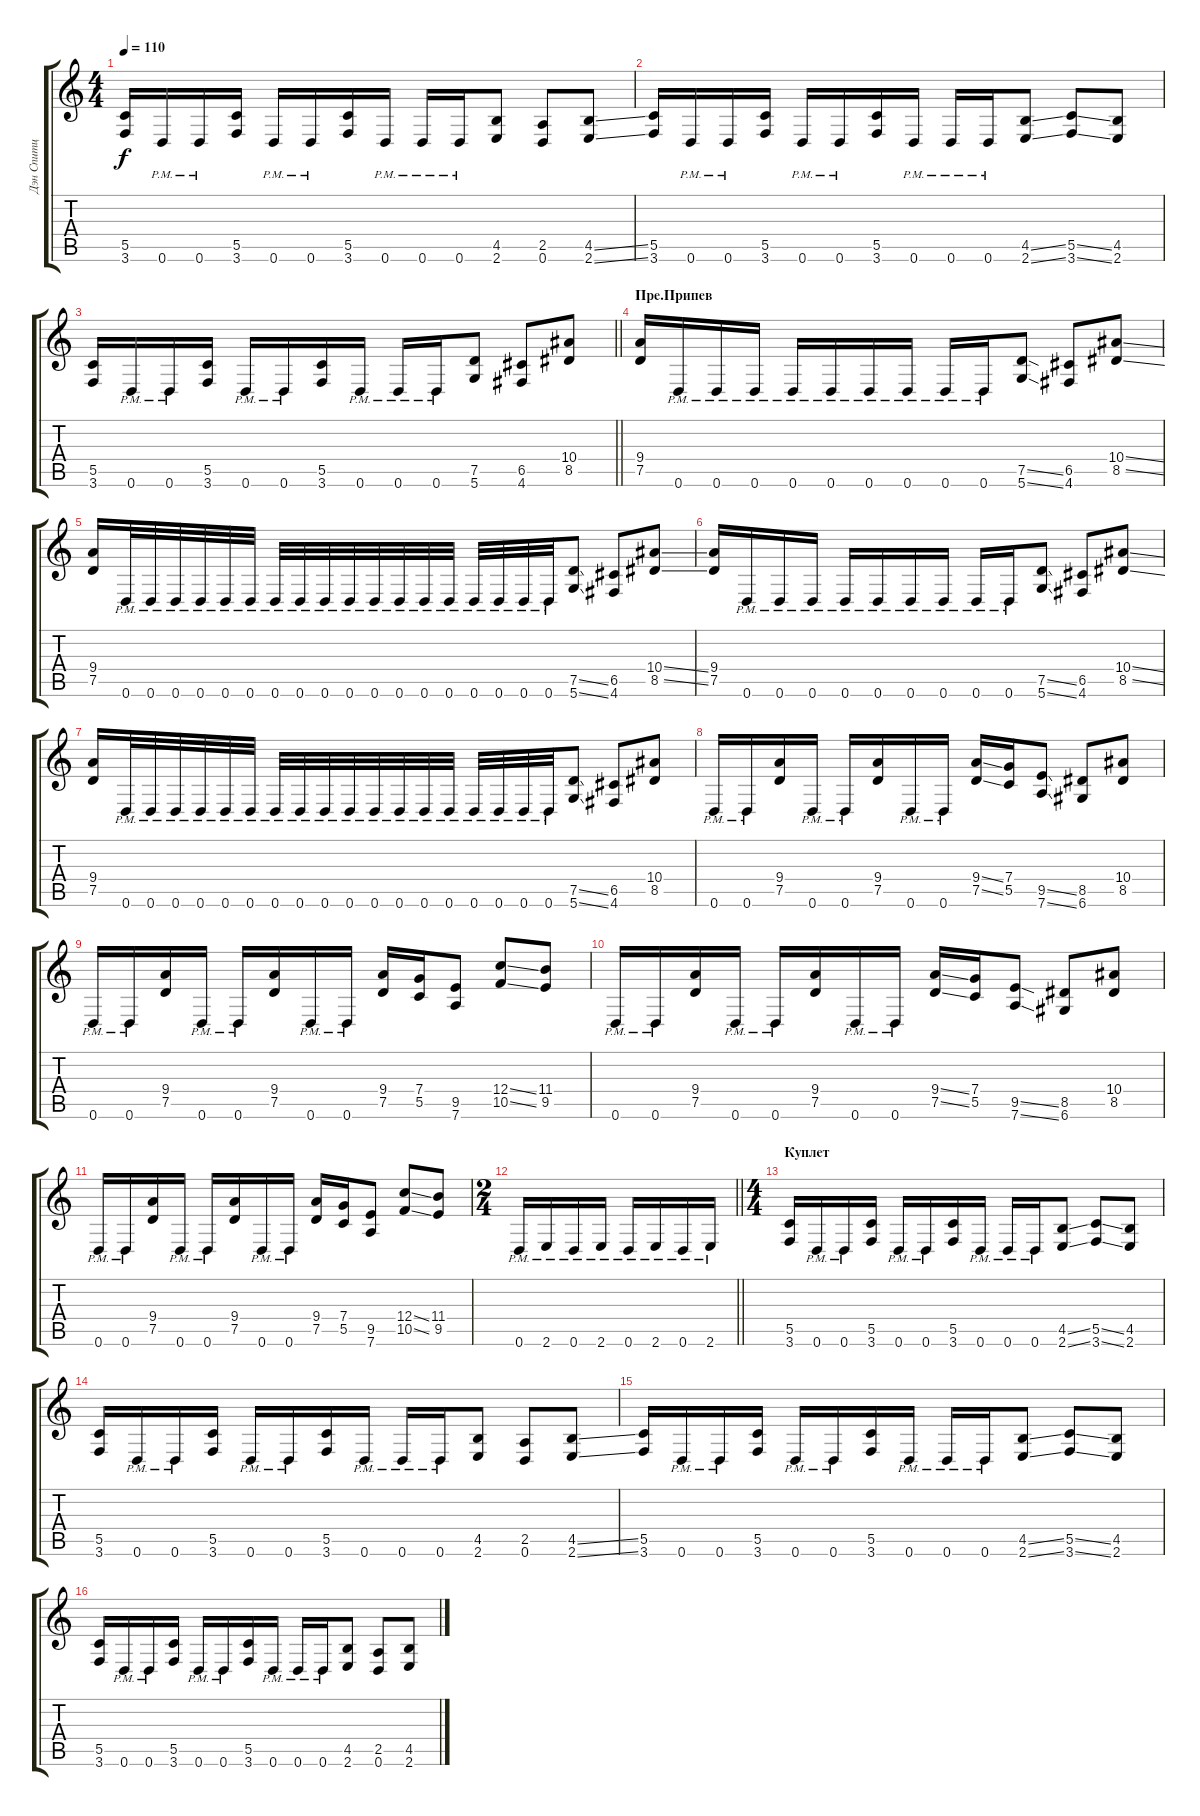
\track ("Дэн Спитц" "Дэн Спитц") {instrument distortionguitar}
\staff {score tabs}
\tuning (D4 A3 F3 C3 G2 D2) {hide}
\ts (4 4)
\tempo 110
\clef g2
\ks c
(5.5 3.6).16{dy f} 0.6{pm}.16 0.6{pm}.16 (5.5 3.6).16 0.6{pm}.16 0.6{pm}.16 (5.5 3.6).16 0.6{pm}.16 0.6{pm}.16 0.6{pm}.16 (4.5 2.6).8 (2.5 0.6).8 (4.5{ss} 2.6{ss}).8 |
(5.5 3.6).16 0.6{pm}.16 0.6{pm}.16 (5.5 3.6).16 0.6{pm}.16 0.6{pm}.16 (5.5 3.6).16 0.6{pm}.16 0.6{pm}.16 0.6{pm}.16 (4.5{ss} 2.6{ss}).8 (5.5{ss} 3.6{ss}).8 (4.5 2.6).8 |
\barLineRight lightlight
(5.5 3.6).16 0.6{pm}.16 0.6{pm}.16 (5.5 3.6).16 0.6{pm}.16 0.6{pm}.16 (5.5 3.6).16 0.6{pm}.16 0.6{pm}.16 0.6{pm}.16 (7.5 5.6).8 (6.5 4.6).8 (10.4 8.5).8 |
\section ("" "Пре.Припев")
(9.4 7.5).16 0.6{pm}.16 0.6{pm}.16 0.6{pm}.16 0.6{pm}.16 0.6{pm}.16 0.6{pm}.16 0.6{pm}.16 0.6{pm}.16 0.6{pm}.16 (7.5{ss} 5.6{ss}).8 (6.5 4.6).8 (10.4{ss} 8.5{ss}).8 |
(9.4 7.5).16 0.6{pm}.32 0.6{pm}.32 0.6{pm}.32 0.6{pm}.32 0.6{pm}.32 0.6{pm}.32 0.6{pm}.32 0.6{pm}.32 0.6{pm}.32 0.6{pm}.32 0.6{pm}.32 0.6{pm}.32 0.6{pm}.32 0.6{pm}.32 0.6{pm}.32 0.6{pm}.32 0.6{pm}.32 0.6{pm}.32 (7.5{ss} 5.6{ss}).8 (6.5 4.6).8 (10.4{ss} 8.5{ss}).8 |
(9.4 7.5).16 0.6{pm}.16 0.6{pm}.16 0.6{pm}.16 0.6{pm}.16 0.6{pm}.16 0.6{pm}.16 0.6{pm}.16 0.6{pm}.16 0.6{pm}.16 (7.5{ss} 5.6{ss}).8 (6.5 4.6).8 (10.4{ss} 8.5{ss}).8 |
(9.4 7.5).16 0.6{pm}.32 0.6{pm}.32 0.6{pm}.32 0.6{pm}.32 0.6{pm}.32 0.6{pm}.32 0.6{pm}.32 0.6{pm}.32 0.6{pm}.32 0.6{pm}.32 0.6{pm}.32 0.6{pm}.32 0.6{pm}.32 0.6{pm}.32 0.6{pm}.32 0.6{pm}.32 0.6{pm}.32 0.6{pm}.32 (7.5{ss} 5.6{ss}).8 (6.5 4.6).8 (10.4 8.5).8 |
0.6{pm}.16 0.6{pm}.16 (9.4 7.5).16 0.6{pm}.16 0.6{pm}.16 (9.4 7.5).16 0.6{pm}.16 0.6{pm}.16 (9.4{ss} 7.5{ss}).16 (7.4 5.5).16 (9.5{ss} 7.6{ss}).8 (8.5 6.6).8 (10.4 8.5).8 |
0.6{pm}.16 0.6{pm}.16 (9.4 7.5).16 0.6{pm}.16 0.6{pm}.16 (9.4 7.5).16 0.6{pm}.16 0.6{pm}.16 (9.4 7.5).16 (7.4 5.5).16 (9.5 7.6).8 (12.4{ss} 10.5{ss}).8 (11.4 9.5).8 |
0.6{pm}.16 0.6{pm}.16 (9.4 7.5).16 0.6{pm}.16 0.6{pm}.16 (9.4 7.5).16 0.6{pm}.16 0.6{pm}.16 (9.4{ss} 7.5{ss}).16 (7.4 5.5).16 (9.5{ss} 7.6{ss}).8 (8.5 6.6).8 (10.4 8.5).8 |
0.6{pm}.16 0.6{pm}.16 (9.4 7.5).16 0.6{pm}.16 0.6{pm}.16 (9.4 7.5).16 0.6{pm}.16 0.6{pm}.16 (9.4 7.5).16 (7.4 5.5).16 (9.5 7.6).8 (12.4{ss} 10.5{ss}).8 (11.4 9.5).8 |
\ts (2 4)
\barLineRight lightlight
0.6{pm}.16 2.6{pm}.16 0.6{pm}.16 2.6{pm}.16 0.6{pm}.16 2.6{pm}.16 0.6{pm}.16 2.6{pm}.16 |
\ts (4 4)
\section ("" "Куплет")
(5.5 3.6).16 0.6{pm}.16 0.6{pm}.16 (5.5 3.6).16 0.6{pm}.16 0.6{pm}.16 (5.5 3.6).16 0.6{pm}.16 0.6{pm}.16 0.6{pm}.16 (4.5{ss} 2.6{ss}).8 (5.5{ss} 3.6{ss}).8 (4.5 2.6).8 |
(5.5 3.6).16 0.6{pm}.16 0.6{pm}.16 (5.5 3.6).16 0.6{pm}.16 0.6{pm}.16 (5.5 3.6).16 0.6{pm}.16 0.6{pm}.16 0.6{pm}.16 (4.5 2.6).8 (2.5 0.6).8 (4.5{ss} 2.6{ss}).8 |
(5.5 3.6).16 0.6{pm}.16 0.6{pm}.16 (5.5 3.6).16 0.6{pm}.16 0.6{pm}.16 (5.5 3.6).16 0.6{pm}.16 0.6{pm}.16 0.6{pm}.16 (4.5{ss} 2.6{ss}).8 (5.5{ss} 3.6{ss}).8 (4.5 2.6).8 |
(5.5 3.6).16 0.6{pm}.16 0.6{pm}.16 (5.5 3.6).16 0.6{pm}.16 0.6{pm}.16 (5.5 3.6).16 0.6{pm}.16 0.6{pm}.16 0.6{pm}.16 (4.5 2.6).8 (2.5 0.6).8 (4.5{ss} 2.6{ss}).8
